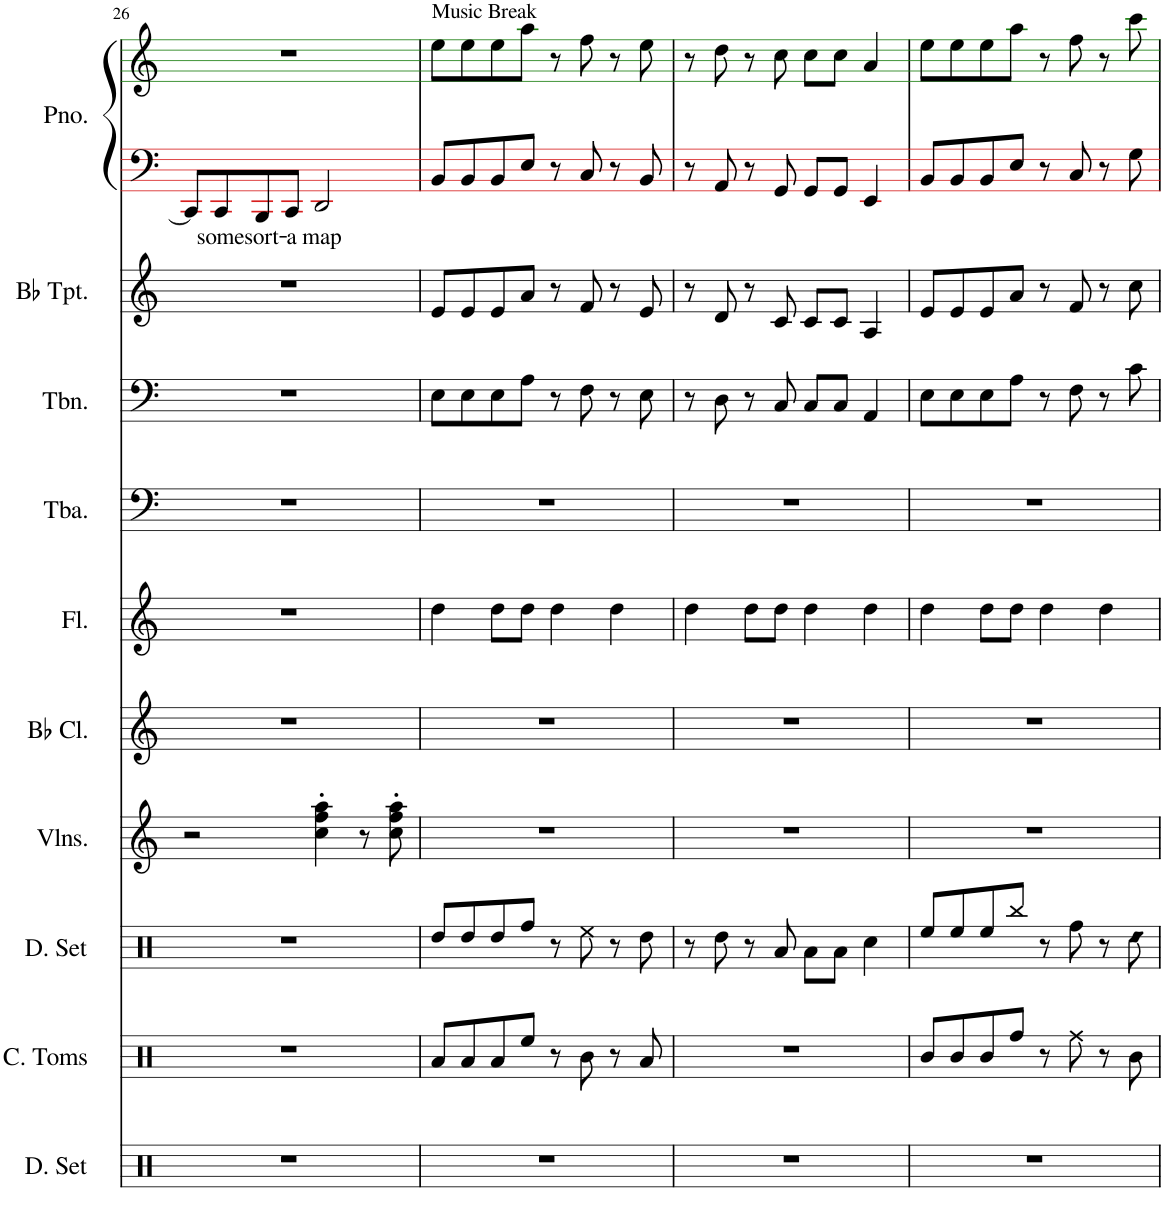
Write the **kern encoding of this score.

**kern	**kern	**kern	**kern	**kern	**kern	**kern	**kern	**kern	**kern	**text	**kern
*part10	*part9	*part8	*part7	*part6	*part5	*part4	*part3	*part2	*part1	*part1	*part1
*staff11	*staff10	*staff9	*staff8	*staff7	*staff6	*staff5	*staff4	*staff3	*staff2	*staff2	*staff1
*I"Drumset	*I"Concert Toms	*I"Drumset	*I"Violins	*I"Bb Clarinet	*I"Flute	*I"Tuba	*I"Trombone	*I"Bb Trumpet	*I"Piano	*	*
*I'D. Set	*I'C. Toms	*I'D. Set	*I'Vlns.	*I'Bb Cl.	*I'Fl.	*I'Tba.	*I'Tbn.	*I'Bb Tpt.	*I'Pno.	*	*
!!LO:PB:g=z
*clefX	*clefX	*clefX	*clefG2	*clefG2	*clefG2	*clefF4	*clefF4	*clefG2	*clefF4	*	*clefG2
*	*	*	*	*ITrd1c2	*	*	*	*ITrd1c2	*	*	*
*k[]	*k[]	*k[]	*k[]	*k[]	*k[]	*k[]	*k[]	*k[]	*k[]	*	*k[]
*M4/4	*M4/4	*M4/4	*M4/4	*M4/4	*M4/4	*M4/4	*M4/4	*M4/4	*M4/4	*	*M4/4
=26	=26	=26	=26	=26	=26	=26	=26	=26	=26	=26	=26
1r	1r	1r	2r	1r	1r	1r	1r	1r	8CC/L]	.	1r
!	!	!	!	!	!	!	!	!	!	!LO:LY:b	!
.	.	.	.	.	.	.	.	.	8CC/	some	.
!	!	!	!	!	!	!	!	!	!	!LO:LY:b	!
.	.	.	.	.	.	.	.	.	8BBB/	sort-	.
!	!	!	!	!	!	!	!	!	!	!LO:LY:b	!
.	.	.	.	.	.	.	.	.	8CC/J	-a	.
!	!	!	!	!	!	!	!	!	!	!LO:LY:b	!
.	.	.	4cc\' 4ff\' 4aa\'	.	.	.	.	.	2DD/	map	.
.	.	.	8r	.	.	.	.	.	.	.	.
.	.	.	8cc\' 8ff\' 8aa\'	.	.	.	.	.	.	.	.
=27	=27	=27	=27	=27	=27	=27	=27	=27	=27	=27	=27
!	!	!	!	!	!	!	!	!	!	!	!LO:TX:a:t=Music Break
1r	8Ra/L	8Rdd/L	1r	1r	4dd\	1r	8E\L	8e/L	8BB/L	.	8ee\L
.	8Ra/	8Rdd/	.	.	.	.	8E\	8e/	8BB/	.	8ee\
.	8Ra/	8Rdd/	.	.	8dd\L	.	8E\	8e/	8BB/	.	8ee\
.	8Ree/J	8Rff/J	.	.	8dd\J	.	8A\J	8a/J	8E/J	.	8aa\J
.	8r	8r	.	.	4dd\	.	8r	8r	8r	.	8r
.	8R\	8Ree\	.	.	.	.	8F\	8f/	8C/	.	8ff\
.	8r	8r	.	.	4dd\	.	8r	8r	8r	.	8r
.	8Ra/	8Rdd\	.	.	.	.	8E\	8e/	8BB/	.	8ee\
=28	=28	=28	=28	=28	=28	=28	=28	=28	=28	=28	=28
1r	1r	8r	1r	1r	4dd\	1r	8r	8r	8r	.	8r
.	.	8Rdd\	.	.	.	.	8D\	8d/	8AA/	.	8dd\
.	.	8r	.	.	8dd\L	.	8r	8r	8r	.	8r
.	.	8Ra/	.	.	8dd\J	.	8C/	8c/	8GG/	.	8cc\
.	.	8Ra\L	.	.	4dd\	.	8C/L	8c/L	8GG/L	.	8cc\L
.	.	8Ra\J	.	.	.	.	8C/J	8c/J	8GG/J	.	8cc\J
.	.	4Rcc\	.	.	4dd\	.	4AA/	4A/	4EE/	.	4a/
=29	=29	=29	=29	=29	=29	=29	=29	=29	=29	=29	=29
1r	8R/L	8Ree/L	1r	1r	4dd\	1r	8E\L	8e/L	8BB/L	.	8ee\L
.	8R/	8Ree/	.	.	.	.	8E\	8e/	8BB/	.	8ee\
.	8R/	8Ree/	.	.	8dd\L	.	8E\	8e/	8BB/	.	8ee\
.	8Rff/J	8Rbb/J	.	.	8dd\J	.	8A\J	8a/J	8E/J	.	8aa\J
.	8r	8r	.	.	4dd\	.	8r	8r	8r	.	8r
.	8Rff\	8Rff\	.	.	.	.	8F\	8f/	8C/	.	8ff\
.	8r	8r	.	.	4dd\	.	8r	8r	8r	.	8r
!	!	!LO:N:head=diamond	!	!	!	!	!	!	!	!	!
.	8R\	8Rdd\	.	.	.	.	8c\	8cc\	8G\	.	8ccc\
=	=	=	=	=	=	=	=	=	=	=	=
*-	*-	*-	*-	*-	*-	*-	*-	*-	*-	*-	*-
